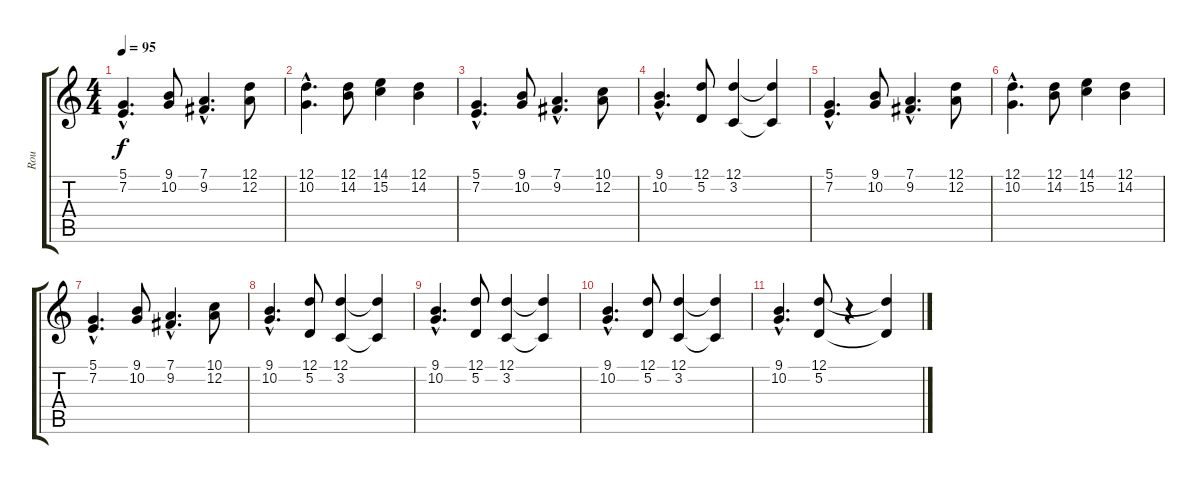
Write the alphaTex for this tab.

\track ("Rou" "Rou") {instrument brightacousticpiano}
\staff {score tabs}
\tuning (D4 A3 F3 C3 G2 C2) {hide}
\ts (4 4)
\tempo 95
\clef g2
\ks c
(5.1{hac} 7.2{hac}).4{d dy f} (9.1 10.2).8 (7.1{hac} 9.2{hac}).4{d} (12.1 12.2).8 |
(12.1{hac} 10.2{hac}).4{d} (12.1 14.2).8 (14.1 15.2).4 (12.1 14.2).4 |
(5.1{hac} 7.2{hac}).4{d} (9.1 10.2).8 (7.1{hac} 9.2{hac}).4{d} (10.1 12.2).8 |
(9.1{hac} 10.2{hac}).4{d} (12.1 5.2).8 (12.1 3.2).4 (12.1{t} 3.2{t}).4 |
(5.1{hac} 7.2{hac}).4{d} (9.1 10.2).8 (7.1{hac} 9.2{hac}).4{d} (12.1 12.2).8 |
(12.1{hac} 10.2{hac}).4{d} (12.1 14.2).8 (14.1 15.2).4 (12.1 14.2).4 |
(5.1{hac} 7.2{hac}).4{d} (9.1 10.2).8 (7.1{hac} 9.2{hac}).4{d} (10.1 12.2).8 |
(9.1{hac} 10.2{hac}).4{d} (12.1 5.2).8 (12.1 3.2).4 (12.1{t} 3.2{t}).4 |
(9.1{hac} 10.2{hac}).4{d} (12.1 5.2).8 (12.1 3.2).4 (12.1{t} 3.2{t}).4 |
(9.1{hac} 10.2{hac}).4{d} (12.1 5.2).8 (12.1 3.2).4 (12.1{t} 3.2{t}).4 |
(9.1{hac} 10.2{hac}).4{d} (12.1 5.2).8 r.4 (12.1{t} 5.2{t}).4
